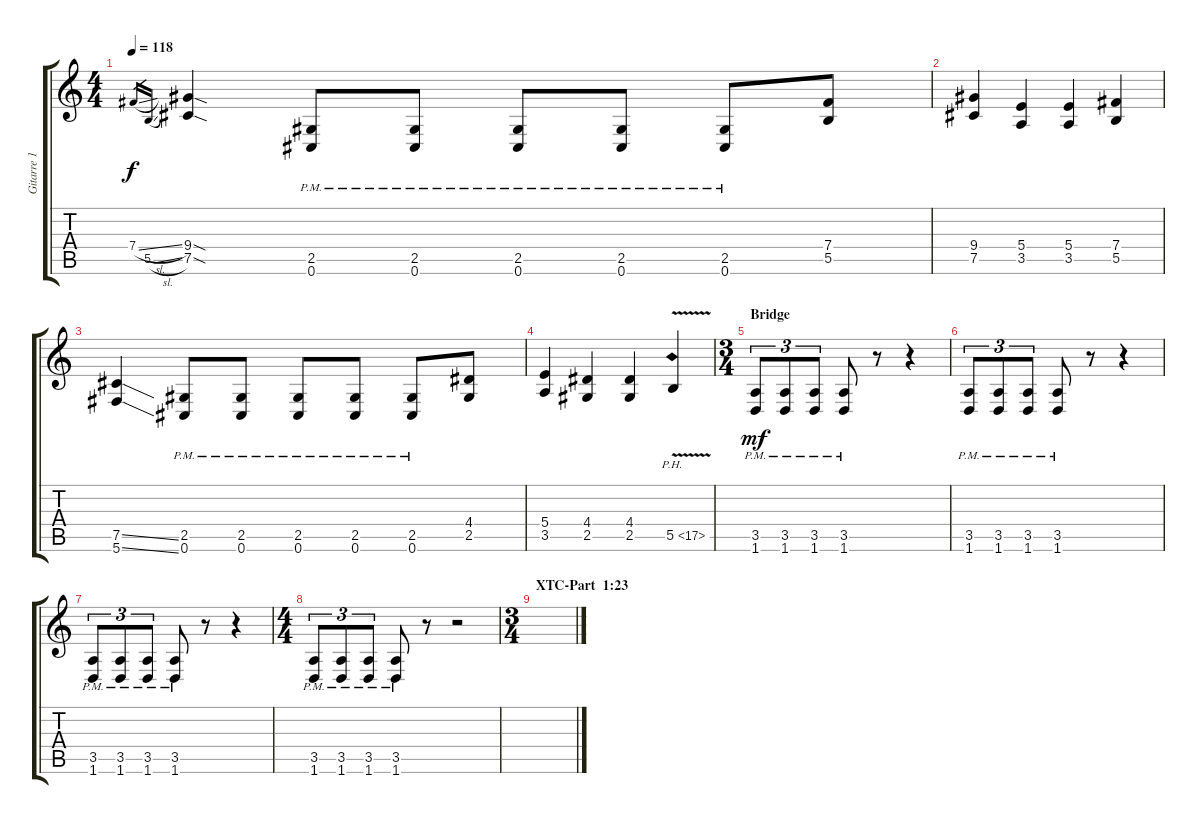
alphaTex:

\track ("Gitarre 1 (left)" "Gitarre 1 ") {instrument distortionguitar}
\staff {score tabs}
\tuning (Db4 Ab3 E3 B2 Gb2 Db2) {hide}
\ts (4 4)
\tempo 118
\clef g2
\ks c
7.4{sl}.16{gr dy f} 5.5{sl}.16{gr} (9.4{sod} 7.5{sod}).4 (2.5{pm} 0.6).8 (2.5{pm} 0.6).8 (2.5{pm} 0.6).8 (2.5{pm} 0.6).8 (2.5{pm} 0.6).8 (7.4 5.5).8 |
(9.4 7.5).4 (5.4 3.5).4 (5.4 3.5).4 (7.4 5.5).4 |
(7.5{ss} 5.6{ss}).4 (2.5{pm} 0.6).8 (2.5{pm} 0.6).8 (2.5{pm} 0.6).8 (2.5{pm} 0.6).8 (2.5{pm} 0.6).8 (4.4 2.5).8 |
(5.4 3.5).4 (4.4 2.5).4 (4.4 2.5).4 5.5{ph 12 v}.4 |
\ts (3 4)
\section ("" "Bridge")
(3.5{pm} 1.6{pm}).8{tu (3 2) dy mf} (3.5{pm} 1.6{pm}).8{tu (3 2)} (3.5{pm} 1.6{pm}).8{tu (3 2)} (3.5{pm} 1.6{pm}).8 r.8 r.4 |
(3.5{pm} 1.6{pm}).8{tu (3 2)} (3.5{pm} 1.6{pm}).8{tu (3 2)} (3.5{pm} 1.6{pm}).8{tu (3 2)} (3.5{pm} 1.6{pm}).8 r.8 r.4 |
(3.5{pm} 1.6{pm}).8{tu (3 2)} (3.5{pm} 1.6{pm}).8{tu (3 2)} (3.5{pm} 1.6{pm}).8{tu (3 2)} (3.5{pm} 1.6{pm}).8 r.8 r.4 |
\ts (4 4)
(3.5{pm} 1.6{pm}).8{tu (3 2)} (3.5{pm} 1.6{pm}).8{tu (3 2)} (3.5{pm} 1.6{pm}).8{tu (3 2)} (3.5{pm} 1.6{pm}).8 r.8 r.2 |
\ts (3 4)
\section ("" "XTC-Part  1:23")
